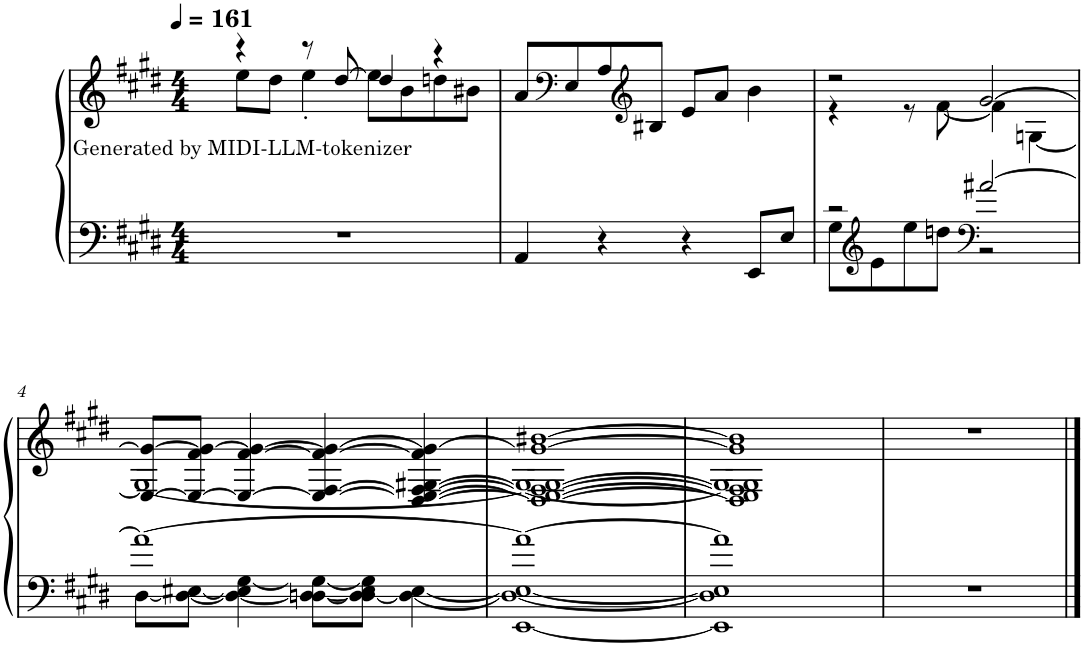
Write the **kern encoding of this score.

**kern	**kern	**text
*part1	*part1	*part1
*staff2	*staff1	*staff1
*I"Piano	*	*
*I'Pno.	*	*
*clefF4	*clefG2	*
*k[f#c#g#d#]	*k[f#c#g#d#]	*
*M4/4	*M4/4	*
*MM161	*MM161	*
=1	=1	=1
!	!	!LO:LY:b
*	*^	*
1r	4r	8ee\L	Generated by MIDI-LLM-tokenizer
.	.	8dd#\J	.
.	8r	4ee'\	.
.	[8dd#/	.	.
.	4dd#/]	8ee\L	.
.	.	8b\	.
.	4r	8ddn\	.
.	.	8b#X\J	.
*	*v	*v	*
=2	=2	=2
4AA/	8a/L	.
*	*clefF4	*
.	8E/	.
4r	8A/	.
*	*clefG2	*
.	8B#X/J	.
4r	8e/L	.
.	8a/J	.
8EE/L	4b\	.
8E/J	.	.
=3	=3	=3
*^	*^	*
2r	8G#\L	2r	4r	.
*clefG2	*	*	*	*
.	8e\	.	.	.
.	8ee\	.	8r	.
.	8ddn\J	.	[8f#\	.
*clefF4	*	*	*	*
[2a#X/	2r	[2g#/	4f#\]	.
.	.	.	[4Gn\	.
!!LO:LB:g=z	!!
=4	=4	=4	=4	=4
1a#_	[8D#\L	[8E/ 8g#/_L	1G_	.
.	8D#\_ [8E#X\J	8E/_ 8f#/ 8g#/_J	.	.
.	4D#\_ 4E#\] [4G#\	4E/_ [4f#/ 4g#/_	.	.
.	[8Dn\ 8D#\_ 8G#\_L	4E/_ [4F#/ 4f#/_ 4g#/_	.	.
.	8D\_ 8D#\] 8E#\ 8G#\]J	.	.	.
.	4D\_ [4E#\	[4D#/ 4E/_ 4F#/_ [4G#X/ 4f#/] 4g#/_	.	.
=5	=5	=5	=5	=5
1a#_	[1EE 1D_ 1E#_	1D#_ 1E_ 1F#_ 1G#_ 1g#_ [1b#X	1G_	.
=6	=6	=6	=6	=6
1a#]	1EE] 1D] 1E#]	1D#] 1E] 1F#] 1G#] 1g#] 1b#]	1G]	.
*v	*v	*	*	*
*	*v	*v	*
=7	=7	=7
1r	1r	.
==	==	==
*-	*-	*-
